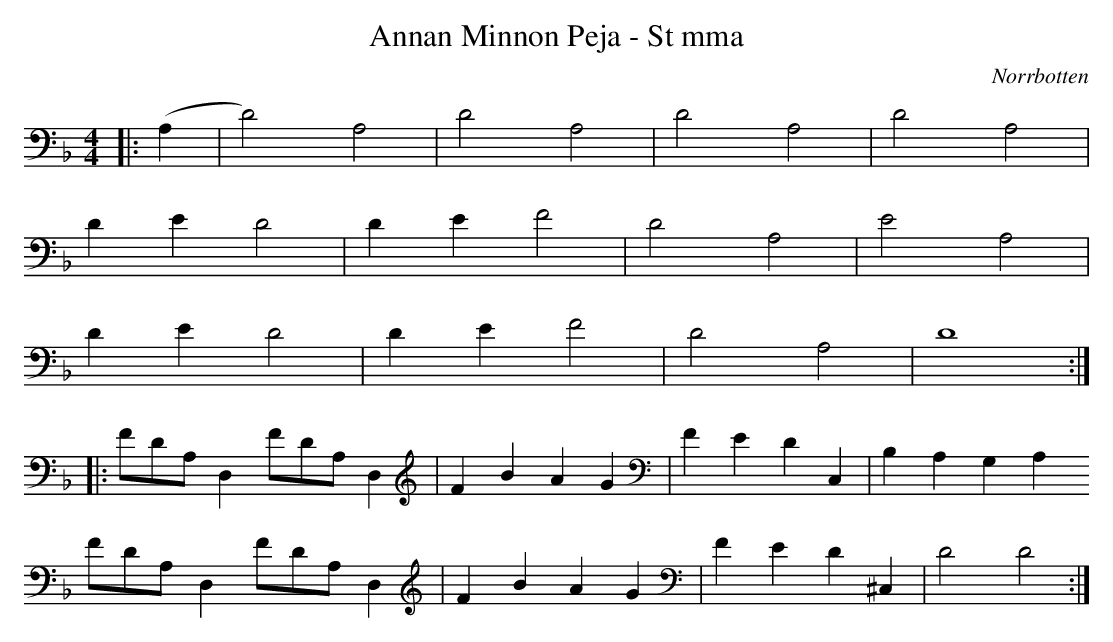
X:1
T:Annan Minnon Peja - St mma
O:Norrbotten
M:4/4
L:1/4
K:Dm
|:(A, | D2) A,2 | D2 A,2 | D2 A,2 | D2 A,2 |
DE D2 |DE F2 | D2 A,2 | E2 A,2 |
DE D2 |DE F2 | D2 A,2 | D4 :|
|: F/D/A,/D, F/D/A,/D, | FB AG | FE DC, | B,A, G,A,
F/D/A,/D, F/D/A,/D, | FB AG | FE D^C, | D2 D2 :|
